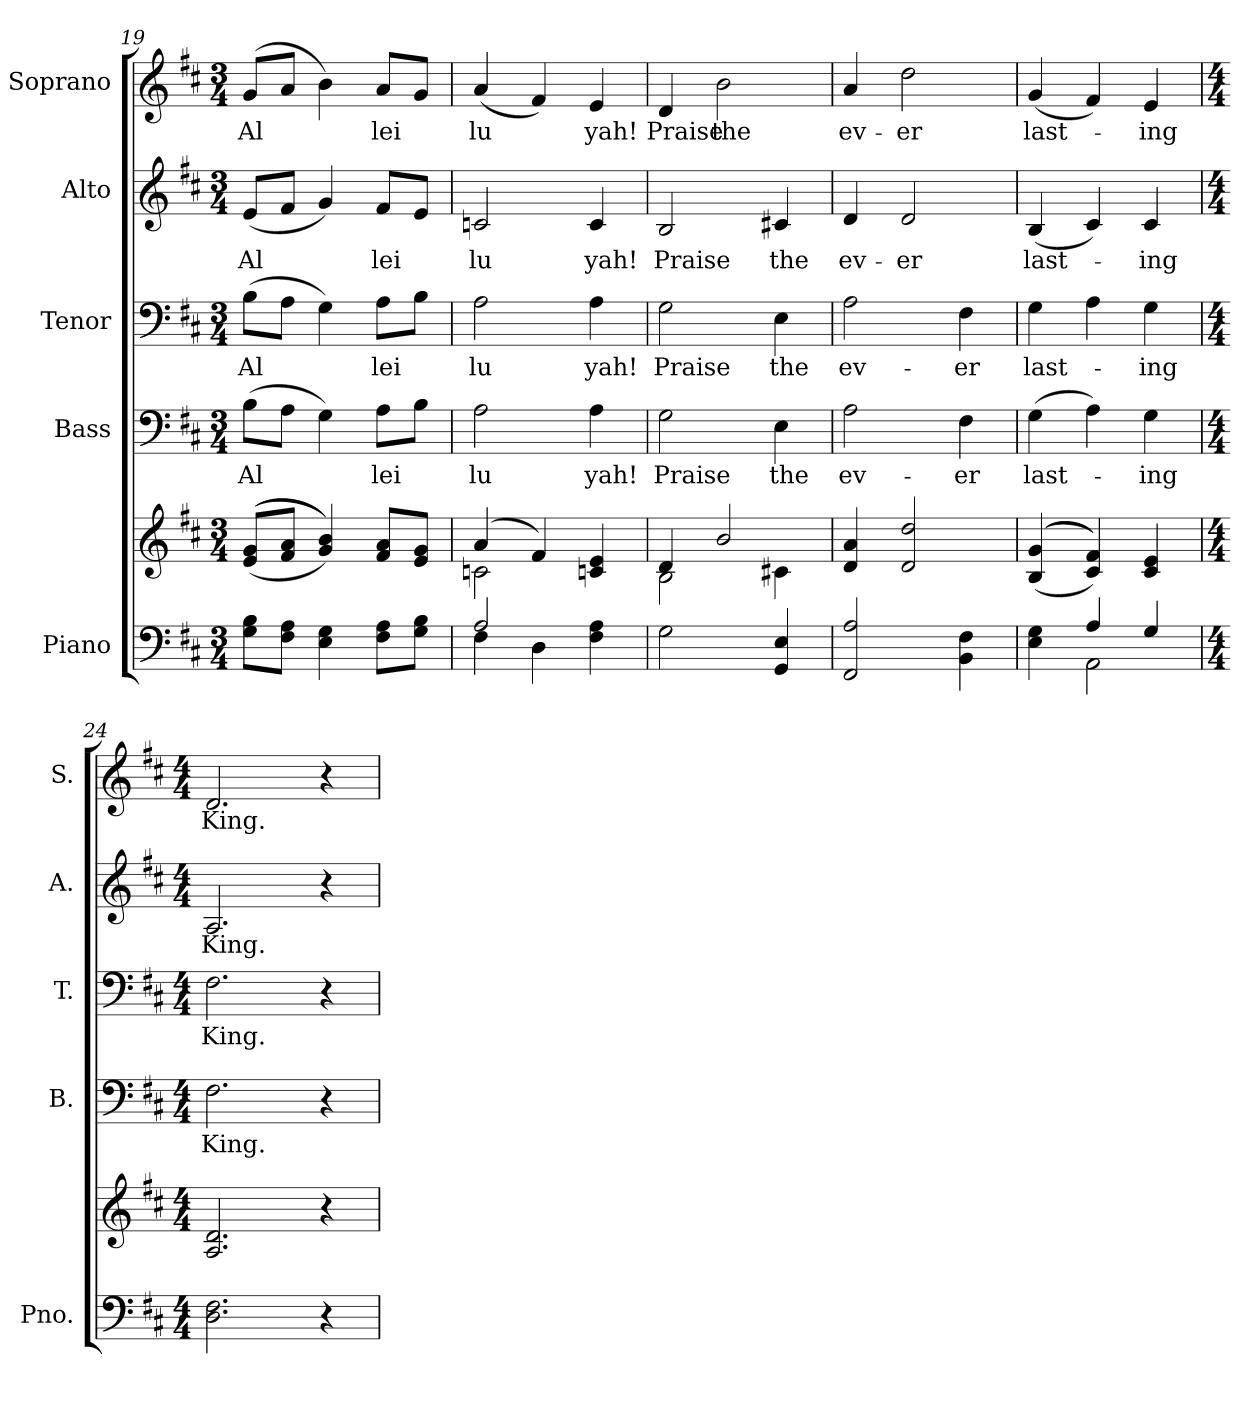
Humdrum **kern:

**kern	**kern	**kern	**text	**kern	**text	**kern	**text	**kern	**text
*part5	*part5	*part4	*part4	*part3	*part3	*part2	*part2	*part1	*part1
*staff6	*staff5	*staff4	*staff4	*staff3	*staff3	*staff2	*staff2	*staff1	*staff1
*I"Piano	*	*I"Bass	*	*I"Tenor	*	*I"Alto	*	*I"Soprano	*
*I'Pno.	*	*I'B.	*	*I'T.	*	*I'A.	*	*I'S.	*
*clefF4	*clefG2	*clefF4	*	*clefF4	*	*clefG2	*	*clefG2	*
*k[f#c#]	*k[f#c#]	*k[f#c#]	*	*k[f#c#]	*	*k[f#c#]	*	*k[f#c#]	*
*D:	*D:	*D:	*	*D:	*	*D:	*	*D:	*
*M3/4	*M3/4	*M3/4	*	*M3/4	*	*M3/4	*	*M3/4	*
=19	=19	=19	=19	=19	=19	=19	=19	=19	=19
!	!	!	!LO:LY:b:color=#000000	!	!	!	!	!	!
!	!	!	!	!	!LO:LY:b:color=#000000	!	!	!	!
!	!	!	!	!	!	!	!LO:LY:b:color=#000000	!	!
!	!	!	!	!	!	!	!	!	!LO:LY:b:color=#000000
8Gi\ 8BiL	(((8ei/ 8giL	(8Bi\L	Al	(8Bi\L	Al	(8ei/L	Al	(8gi/L	Al
8F#i\ 8AiJ	8f#i/ 8aiJ	8Ai\J	.	8Ai\J	.	8f#i/J	.	8ai/J	.
4Ei\ 4Gi	4gi/ 4bi)))	4Gi\)	.	4Gi\)	.	4gi/)	.	4bi\)	.
!	!	!	!LO:LY:b:color=#000000	!	!	!	!	!	!
!	!	!	!	!	!LO:LY:b:color=#000000	!	!	!	!
!	!	!	!	!	!	!	!LO:LY:b:color=#000000	!	!
!	!	!	!	!	!	!	!	!	!LO:LY:b:color=#000000
8F#i\ 8AiL	8f#i/ 8aiL	8Ai\L	lei	8Ai\L	lei	8f#i/L	lei	8ai/L	lei
8Gi\ 8BiJ	8ei/ 8giJ	8Bi\J	.	8Bi\J	.	8ei/J	.	8gi/J	.
=20	=20	=20	=20	=20	=20	=20	=20	=20	=20
*^	*^	*	*	*	*	*	*	*	*
!	!	!	!	!	!LO:LY:b:color=#000000	!	!	!	!	!	!
!	!	!	!	!	!	!	!LO:LY:b:color=#000000	!	!	!	!
!	!	!	!	!	!	!	!	!	!LO:LY:b:color=#000000	!	!
!	!	!	!	!	!	!	!	!	!	!	!LO:LY:b:color=#000000
2Ai/	4F#i\	(4ai/	2cni\	2Ai\	lu	2Ai\	lu	2cni/	lu	(4ai/	lu
.	4Di\	4f#i/)	.	.	.	.	.	.	.	4f#i/)	.
!	!	!	!	!	!LO:LY:b:color=#000000	!	!	!	!	!	!
!	!	!	!	!	!	!	!LO:LY:b:color=#000000	!	!	!	!
!	!	!	!	!	!	!	!	!	!LO:LY:b:color=#000000	!	!
!	!	!	!	!	!	!	!	!	!	!	!LO:LY:b:color=#000000
4F#i\ 4Ai	4ryy	4cni/ 4ei	4ryy	4Ai\	yah!	4Ai\	yah!	4ci/	yah!	4ei/	yah!
*v	*v	*	*	*	*	*	*	*	*	*	*
!!LO:PB:g=z
=21	=21	=21	=21	=21	=21	=21	=21	=21	=21	=21
*^	*	*	*	*	*	*	*	*	*	*
!	!	!	!	!	!LO:LY:b:color=#000000	!	!	!	!	!	!
*v	*v	*	*	*	*	*	*	*	*	*	*
*^	*	*	*	*	*	*	*	*	*	*
!	!	!	!	!	!	!	!LO:LY:b:color=#000000	!	!	!	!
*v	*v	*	*	*	*	*	*	*	*	*	*
*^	*	*	*	*	*	*	*	*	*	*
!	!	!	!	!	!	!	!	!	!LO:LY:b:color=#000000	!	!
*v	*v	*	*	*	*	*	*	*	*	*	*
*^	*	*	*	*	*	*	*	*	*	*
!	!	!	!	!	!	!	!	!	!	!	!LO:LY:b:color=#000000
*v	*v	*	*	*	*	*	*	*	*	*	*
2Gi\	4di/	2Bi\	2Gi\	Praise	2Gi\	Praise	2Bi/	Praise	4di/	Praise
!	!	!	!	!	!	!	!	!	!	!LO:LY:b:color=#000000
.	2bi/	.	.	.	.	.	.	.	2bi\	the
!	!	!	!	!LO:LY:b:color=#000000	!	!	!	!	!	!
!	!	!	!	!	!	!LO:LY:b:color=#000000	!	!	!	!
!	!	!	!	!	!	!	!	!LO:LY:b:color=#000000	!	!
4GGi/ 4Ei	.	4c#Xi\	4Ei\	the	4Ei\	the	4c#Xi/	the	.	.
*	*v	*v	*	*	*	*	*	*	*	*
=22	=22	=22	=22	=22	=22	=22	=22	=22	=22
*	*^	*	*	*	*	*	*	*	*
!	!	!	!	!LO:LY:b:color=#000000	!	!	!	!	!	!
*	*v	*v	*	*	*	*	*	*	*	*
*	*^	*	*	*	*	*	*	*	*
!	!	!	!	!	!	!LO:LY:b:color=#000000	!	!	!	!
*	*v	*v	*	*	*	*	*	*	*	*
*	*^	*	*	*	*	*	*	*	*
!	!	!	!	!	!	!	!	!LO:LY:b:color=#000000	!	!
*	*v	*v	*	*	*	*	*	*	*	*
*	*^	*	*	*	*	*	*	*	*
!	!	!	!	!	!	!	!	!	!	!LO:LY:b:color=#000000
*	*v	*v	*	*	*	*	*	*	*	*
2FF#i/ 2Ai	4di/ 4ai	2Ai\	ev-	2Ai\	ev-	4di/	ev-	4ai/	ev-
!	!	!	!	!	!	!	!LO:LY:b:color=#000000	!	!
!	!	!	!	!	!	!	!	!	!LO:LY:b:color=#000000
.	2di/ 2ddi	.	.	.	.	2di/	-er	2ddi\	-er
!	!	!	!LO:LY:b:color=#000000	!	!	!	!	!	!
!	!	!	!	!	!LO:LY:b:color=#000000	!	!	!	!
4BBi\ 4F#i	.	4F#i\	-er	4F#i\	-er	.	.	.	.
=23	=23	=23	=23	=23	=23	=23	=23	=23	=23
*^	*	*	*	*	*	*	*	*	*
!	!	!	!	!LO:LY:b:color=#000000	!	!	!	!	!	!
!	!	!	!	!	!	!LO:LY:b:color=#000000	!	!	!	!
!	!	!	!	!	!	!	!	!LO:LY:b:color=#000000	!	!
!	!	!	!	!	!	!	!	!	!	!LO:LY:b:color=#000000
4Ei\ 4Gi	4ryy	(((4Bi/ 4gi	(4Gi\	last-	4Gi\	last-	(4Bi/	last-	(4gi/	last-
4Ai/	2AAi\	4c#i/ 4f#i)))	4Ai\)	.	4Ai\	.	4c#i/)	.	4f#i/)	.
!	!	!	!	!LO:LY:b:color=#000000	!	!	!	!	!	!
!	!	!	!	!	!	!LO:LY:b:color=#000000	!	!	!	!
!	!	!	!	!	!	!	!	!LO:LY:b:color=#000000	!	!
!	!	!	!	!	!	!	!	!	!	!LO:LY:b:color=#000000
4Gi/	.	4c#i/ 4ei	4Gi\	-ing	4Gi\	-ing	4c#i/	-ing	4ei/	-ing
*v	*v	*	*	*	*	*	*	*	*	*
=24	=24	=24	=24	=24	=24	=24	=24	=24	=24
*M4/4	*M4/4	*M4/4	*	*M4/4	*	*M4/4	*	*M4/4	*
!	!	!	!LO:LY:b:color=#000000	!	!	!	!	!	!
!	!	!	!	!	!LO:LY:b:color=#000000	!	!	!	!
!	!	!	!	!	!	!	!LO:LY:b:color=#000000	!	!
!	!	!	!	!	!	!	!	!	!LO:LY:b:color=#000000
2.Di\ 2.F#i	2.Ai/ 2.di	2.F#i\	King.	2.F#i\	King.	2.Ai/	King.	2.di/	King.
4r	4r	4r	.	4r	.	4r	.	4r	.
=	=	=	=	=	=	=	=	=	=
*-	*-	*-	*-	*-	*-	*-	*-	*-	*-
